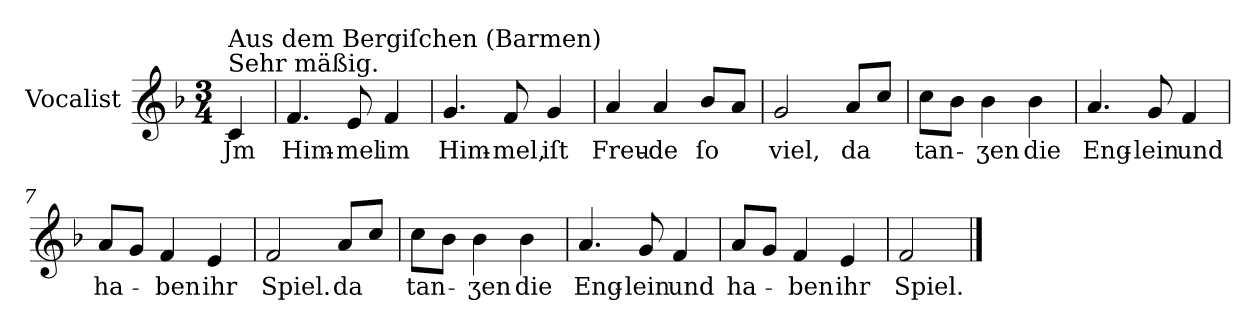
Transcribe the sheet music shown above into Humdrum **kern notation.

**kern	**text
*part1	*part1
*staff1	*staff1
*I"Vocalist	*
*k[b-]	*
*F:	*
*M3/4	*
=	=
!LO:TX:a:t=Sehr mäßig.	!
!LO:TX:a:t=Aus dem Bergiſchen (Barmen)	!
4c	Jm
=1	=1
4.f	Him-
8e	-mel
4f	im
=2	=2
4.g	Him-
8f	-mel,
4g	iſt
=3	=3
4a	Freu-
4a	-de
8b-L	ſo
8aJ	.
=4	=4
2g	viel,
8a/L	da
8ccJ	.
=5	=5
8ccL	tan-
8b-J	.
4b-	-ʒen
4b-	die
=6	=6
4.a	Eng-
8g	-lein
4f	und
=7	=7
8aL	ha-
8gJ	.
4f	-ben
4e	ihr
=8	=8
2f	Spiel.
8a/L	da
8ccJ	.
=9	=9
8ccL	tan-
8b-J	.
4b-	-ʒen
4b-	die
=10	=10
4.a	Eng-
8g	-lein
4f	und
=11	=11
8aL	ha-
8gJ	.
4f	-ben
4e	ihr
=12	=12
2f	Spiel.
==	==
*-	*-
